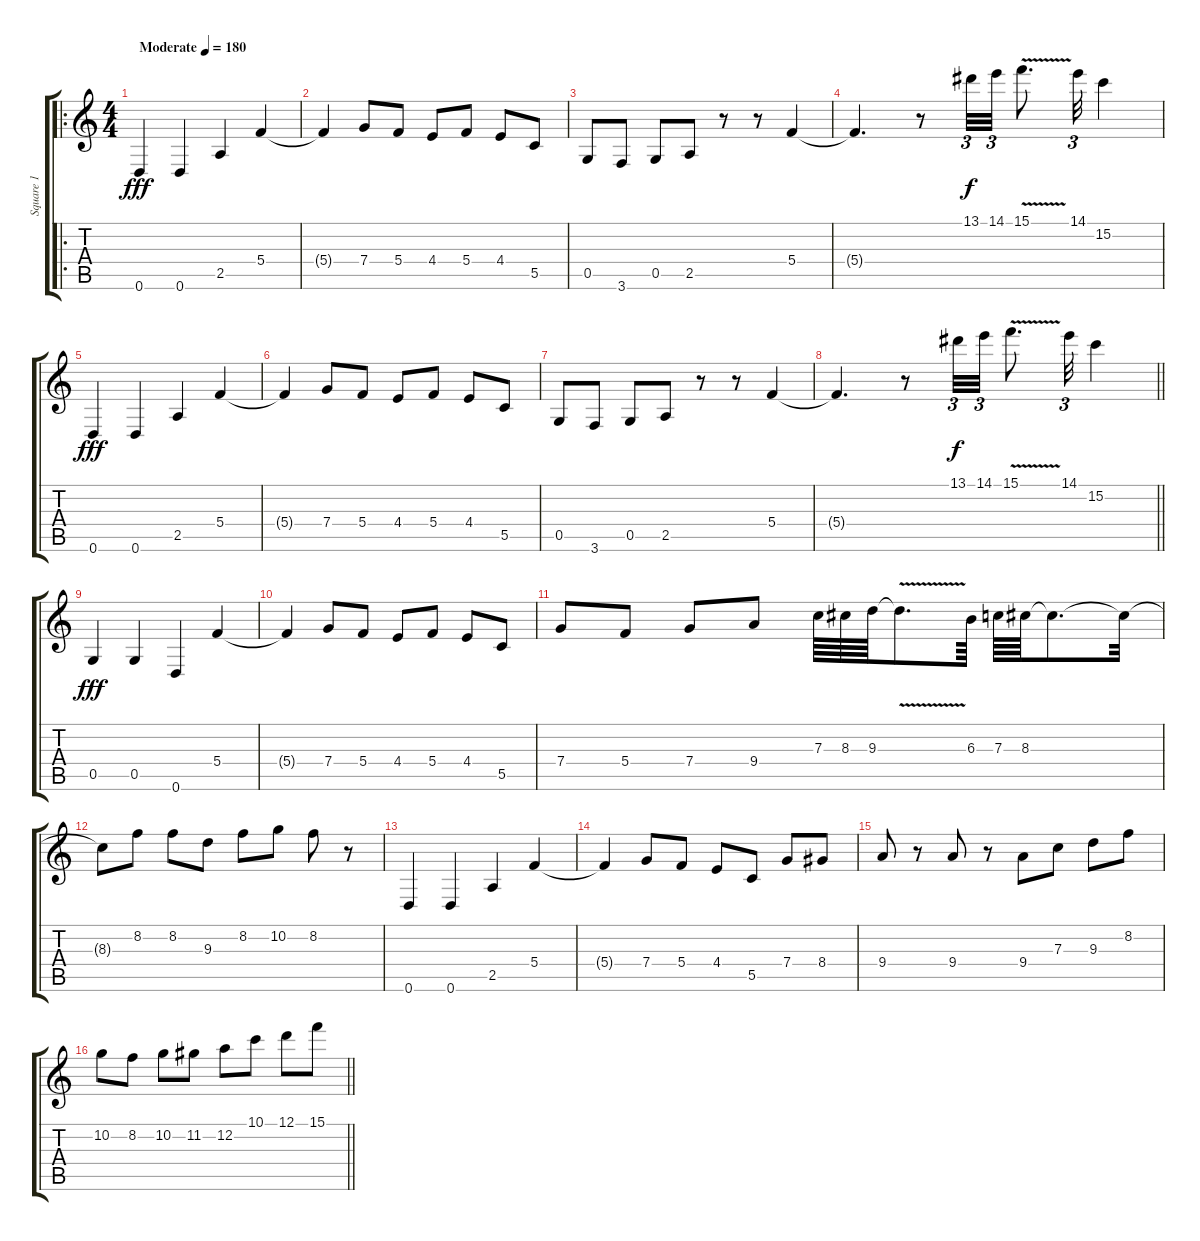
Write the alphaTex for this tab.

\track ("Square 1" "Square 1") {instrument electricguitarjazz}
\staff {score tabs}
\tuning (D4 A3 F3 C3 G2 D2) {hide}
\ro
\ts (4 4)
\tempo (180 "Moderate")
\clef g2
\ks c
0.6.4{dy fff instrument electricguitarjazz} 0.6.4 2.5.4 5.4.4 |
5.4{t}.4 7.4.8 5.4.8 4.4.8 5.4.8 4.4.8 5.5.8 |
0.5.8 3.6.8 0.5.8 2.5.8 r.8 r.8 5.4.4 |
5.4{t}.4{d} r.8 13.1.32{tu (3 2) dy f} 14.1.32{tu (3 2)} 15.1{v}.8{d} 14.1.32{tu (3 2)} 15.2.4 |
0.6.4{dy fff} 0.6.4 2.5.4 5.4.4 |
5.4{t}.4 7.4.8 5.4.8 4.4.8 5.4.8 4.4.8 5.5.8 |
0.5.8 3.6.8 0.5.8 2.5.8 r.8 r.8 5.4.4 |
\barLineRight lightlight
5.4{t}.4{d} r.8 13.1.32{tu (3 2) dy f} 14.1.32{tu (3 2)} 15.1{v}.8{d} 14.1.32{tu (3 2)} 15.2.4 |
0.5.4{dy fff} 0.5.4 0.6.4 5.4.4 |
5.4{t}.4 7.4.8 5.4.8 4.4.8 5.4.8 4.4.8 5.5.8 |
7.4.8 5.4.8 7.4.8 9.4.8 7.3.64 8.3.64 9.3.64 9.3{v t}.8{d} 6.3.64 7.3.64 8.3.64 8.3{t}.8{d} 8.3{t}.32 |
8.3{t}.8 8.2.8 8.2.8 9.3.8 8.2.8 10.2.8 8.2.8 r.8 |
0.6.4 0.6.4 2.5.4 5.4.4 |
5.4{t}.4 7.4.8 5.4.8 4.4.8 5.5.8 7.4.8 8.4.8 |
9.4.8 r.8 9.4.8 r.8 9.4.8 7.3.8 9.3.8 8.2.8 |
\barLineRight lightlight
10.2.8 8.2.8 10.2.8 11.2.8 12.2.8 10.1.8 12.1.8 15.1.8
